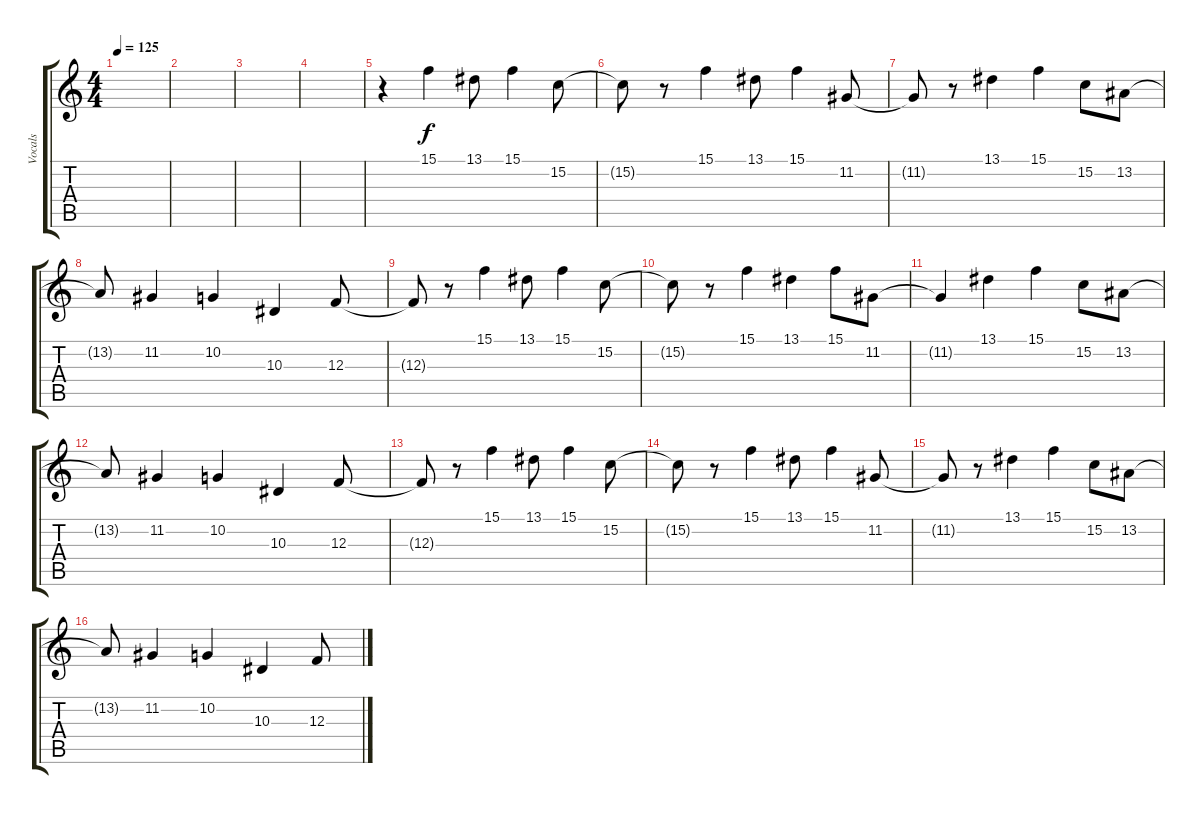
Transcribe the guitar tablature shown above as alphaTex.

\track ("Vocals" "Vocals") {instrument synthvoice}
\staff {score tabs}
\tuning (D4 A3 F3 C3 G2 D2) {hide}
\ts (4 4)
\tempo 125
\clef g2
\ks c
|
|
|
|
r.4 15.1.4{volume 16} 13.1.8 15.1.4 15.2.8 |
15.2{t}.8 r.8 15.1.4 13.1.8 15.1.4 11.2.8 |
11.2{t}.8 r.8 13.1.4 15.1.4 15.2.8 13.2.8 |
13.2{t}.8 11.2.4 10.2.4 10.3.4 12.3.8 |
12.3{t}.8 r.8 15.1.4 13.1.8 15.1.4 15.2.8 |
15.2{t}.8 r.8 15.1.4 13.1.4 15.1.8 11.2.8 |
11.2{t}.4 13.1.4 15.1.4 15.2.8 13.2.8 |
13.2{t}.8 11.2.4 10.2.4 10.3.4 12.3.8 |
12.3{t}.8 r.8 15.1.4 13.1.8 15.1.4 15.2.8 |
15.2{t}.8 r.8 15.1.4 13.1.8 15.1.4 11.2.8 |
11.2{t}.8 r.8 13.1.4 15.1.4 15.2.8 13.2.8 |
13.2{t}.8 11.2.4 10.2.4 10.3.4 12.3.8
